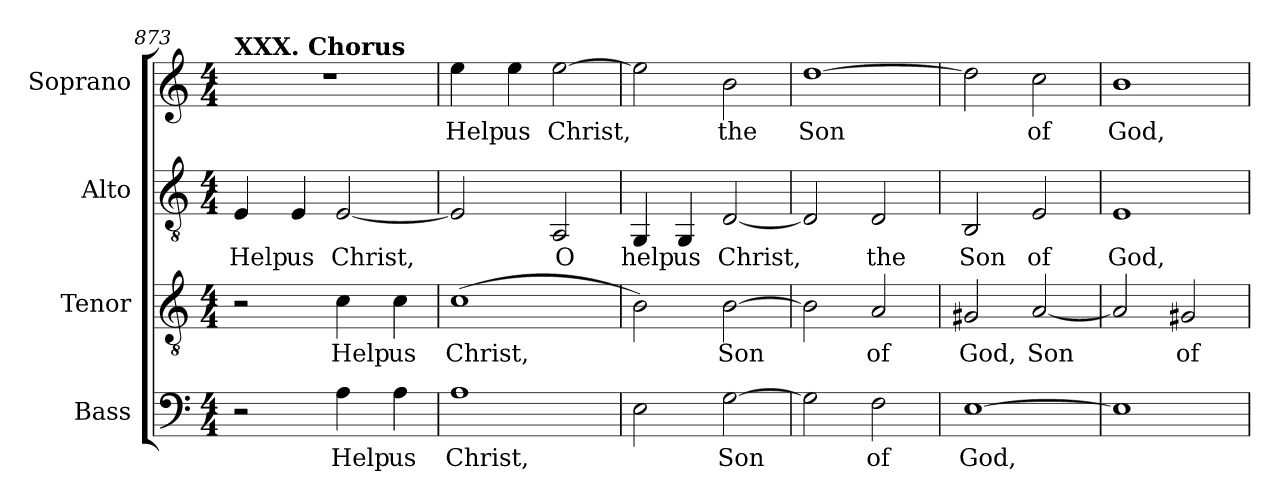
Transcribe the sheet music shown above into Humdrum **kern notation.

**kern	**text	**kern	**text	**kern	**text	**kern	**text
*part4	*part4	*part3	*part3	*part2	*part2	*part1	*part1
*staff4	*staff4	*staff3	*staff3	*staff2	*staff2	*staff1	*staff1
*I"Bass	*	*I"Tenor	*	*I"Alto	*	*I"Soprano	*
!!LO:LB:g=z
*clefF4	*	*clefGv2	*	*clefGv2	*	*clefG2	*
*	*	*ITrd7c12	*	*ITrd7c12	*	*	*
*k[]	*	*k[]	*	*k[]	*	*k[]	*
*C:	*	*C:	*	*C:	*	*C:	*
*M4/4	*	*M4/4	*	*M4/4	*	*M4/4	*
=873	=873	=873	=873	=873	=873	=873	=873
!	!	!	!	!	!	!LO:TX:a:B:t=XXX. Chorus	!
!	!	!	!	!	!LO:LY:b:color=#000000	!	!
2r	.	2r	.	4EEi/	Help	1r	.
!	!	!	!	!	!LO:LY:b:color=#000000	!	!
.	.	.	.	4EEi/	us	.	.
!	!LO:LY:b:color=#000000	!	!	!	!	!	!
!	!	!	!LO:LY:b:color=#000000	!	!	!	!
!	!	!	!	!	!LO:LY:b:color=#000000	!	!
4Ai\	Help	4Ci\	Help	[<2EEi/	Christ,	.	.
!	!LO:LY:b:color=#000000	!	!	!	!	!	!
!	!	!	!LO:LY:b:color=#000000	!	!	!	!
4Ai\	us	4Ci\	us	.	.	.	.
=874	=874	=874	=874	=874	=874	=874	=874
!	!LO:LY:b:color=#000000	!	!	!	!	!	!
!	!	!	!LO:LY:b:color=#000000	!	!	!	!
!	!	!	!	!	!	!	!LO:LY:b:color=#000000
1Ai	Christ,	(1Ci	Christ,	2EEi/]	.	4eei\	Help
!	!	!	!	!	!	!	!LO:LY:b:color=#000000
.	.	.	.	.	.	4eei\	us
!	!	!	!	!	!LO:LY:b:color=#000000	!	!
!	!	!	!	!	!	!	!LO:LY:b:color=#000000
.	.	.	.	2AAAi/	O	[>2eei\	Christ,
=875	=875	=875	=875	=875	=875	=875	=875
!	!	!	!	!	!LO:LY:b:color=#000000	!	!
2Ei\	.	2BBi\)	.	4GGGi/	help	2eei\]	.
!	!	!	!	!	!LO:LY:b:color=#000000	!	!
.	.	.	.	4GGGi/	us	.	.
!	!LO:LY:b:color=#000000	!	!	!	!	!	!
!	!	!	!LO:LY:b:color=#000000	!	!	!	!
!	!	!	!	!	!LO:LY:b:color=#000000	!	!
!	!	!	!	!	!	!	!LO:LY:b:color=#000000
[>2Gi\	Son	[>2BBi\	Son	[<2DDi/	Christ,	2bi\	the
=876	=876	=876	=876	=876	=876	=876	=876
!	!	!	!	!	!	!	!LO:LY:b:color=#000000
2Gi\]	.	2BBi\]	.	2DDi/]	.	[>1ddi	Son
!	!LO:LY:b:color=#000000	!	!	!	!	!	!
!	!	!	!LO:LY:b:color=#000000	!	!	!	!
!	!	!	!	!	!LO:LY:b:color=#000000	!	!
2Fi\	of	2AAi/	of	2DDi/	the	.	.
=877	=877	=877	=877	=877	=877	=877	=877
!	!LO:LY:b:color=#000000	!	!	!	!	!	!
!	!	!	!LO:LY:b:color=#000000	!	!	!	!
!	!	!	!	!	!LO:LY:b:color=#000000	!	!
[<1Ei	God,	2GG#Xi/	God,	2BBBi/	Son	2ddi\]	.
!	!	!	!LO:LY:b:color=#000000	!	!	!	!
!	!	!	!	!	!LO:LY:b:color=#000000	!	!
!	!	!	!	!	!	!	!LO:LY:b:color=#000000
.	.	[<2AAi/	Son	2EEi/	of	2cci\	of
=878	=878	=878	=878	=878	=878	=878	=878
!	!	!	!	!	!LO:LY:b:color=#000000	!	!
!	!	!	!	!	!	!	!LO:LY:b:color=#000000
1Ei]	.	2AAi/]	.	1EEi	God,	1bi	God,
!	!	!	!LO:LY:b:color=#000000	!	!	!	!
.	.	2GG#Xi/	of	.	.	.	.
=	=	=	=	=	=	=	=
*-	*-	*-	*-	*-	*-	*-	*-
